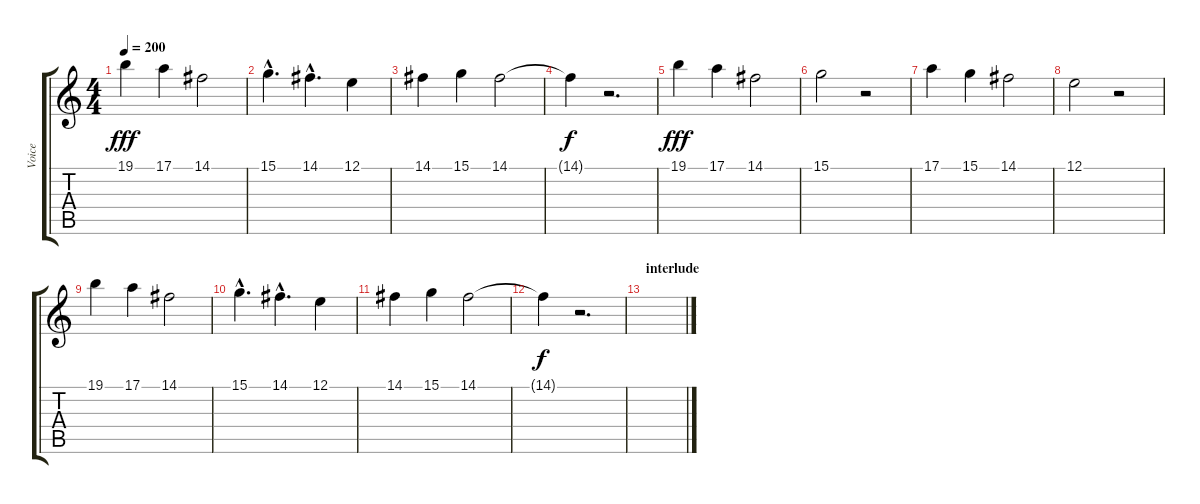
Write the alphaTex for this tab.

\track ("Voice" "Voice") {instrument choiraahs}
\staff {score tabs}
\tuning (E4 B3 G3 D3 A2 E2) {hide}
\ts (4 4)
\tempo 200
\clef g2
\ks c
19.1.4{dy fff} 17.1.4 14.1.2 |
15.1{hac}.4{d} 14.1{hac}.4{d} 12.1.4 |
14.1.4 15.1.4 14.1.2 |
14.1{t}.4{dy f} r.2{d} |
19.1.4{dy fff} 17.1.4 14.1.2 |
15.1.2 r.2 |
17.1.4 15.1.4 14.1.2 |
12.1.2 r.2 |
19.1.4 17.1.4 14.1.2 |
15.1{hac}.4{d} 14.1{hac}.4{d} 12.1.4 |
14.1.4 15.1.4 14.1.2 |
14.1{t}.4{dy f} r.2{d} |
\section ("" "interlude")
